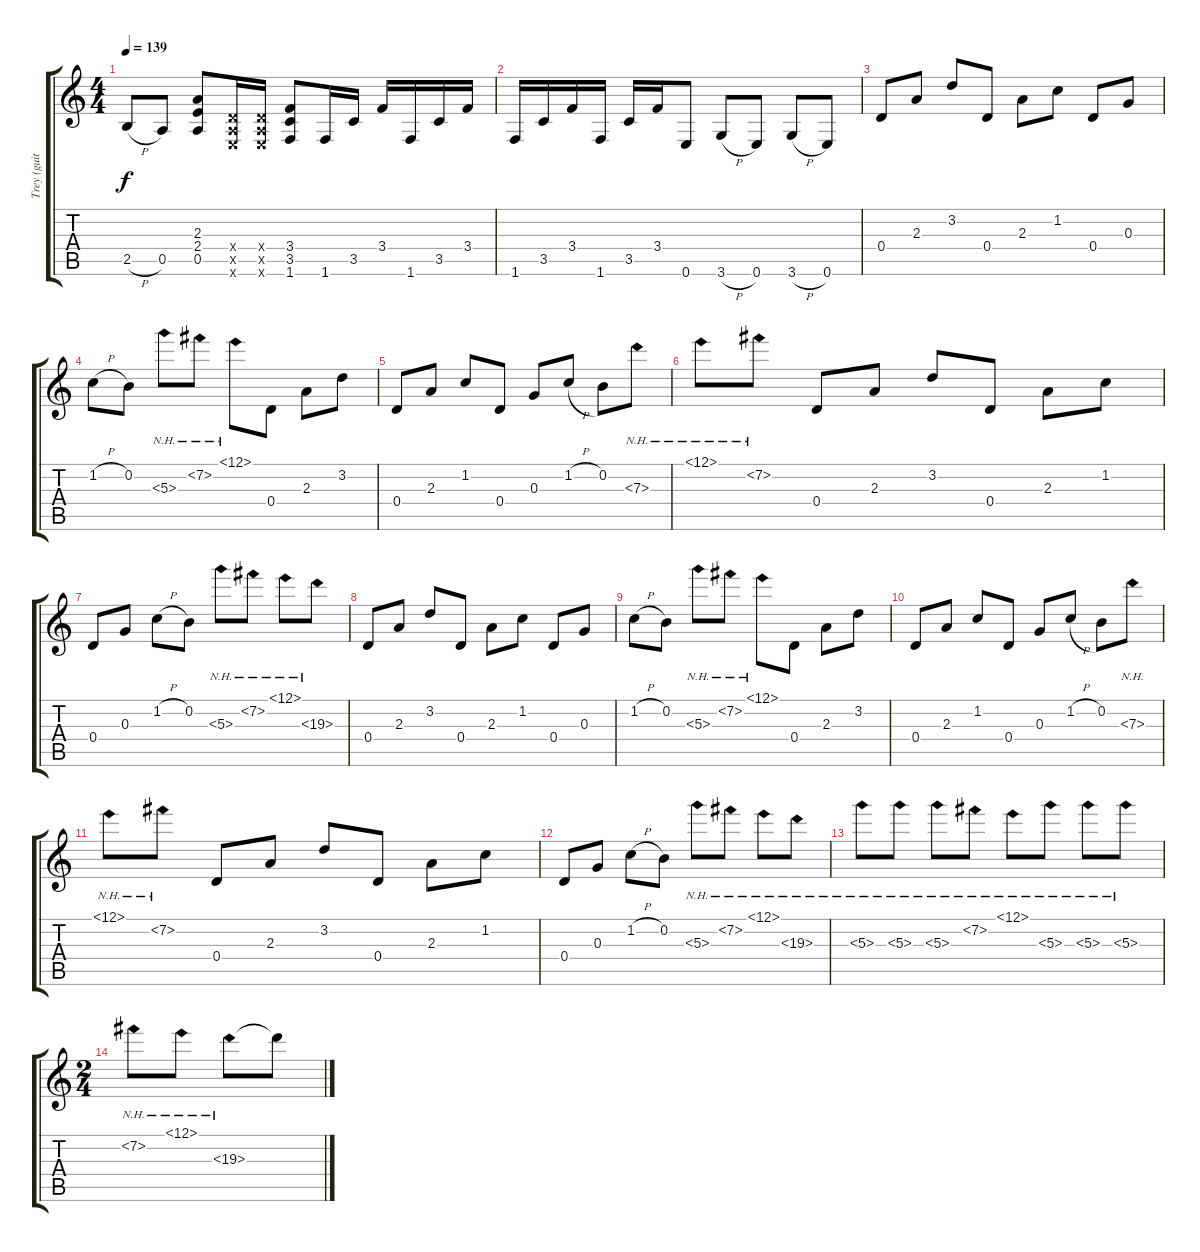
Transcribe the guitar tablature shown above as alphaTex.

\track ("Trey (guitar) vocals" "Trey (guit") {instrument electricguitarmuted}
\staff {score tabs}
\tuning (E4 B3 G3 D3 A2 E2) {hide}
\ts (4 4)
\tempo 139
\clef g2
\ks c
2.5{h}.8{dy f} 0.5.8 (2.3 2.4 0.5).8 (0.4{x} 0.5{x} 0.6{x}).16 (0.4{x} 0.5{x} 0.6{x}).16 (3.4 3.5 1.6).8 1.6.16 3.5.16 3.4.16 1.6.16 3.5.16 3.4.16 |
1.6.16 3.5.16 3.4.16 1.6.16 3.5.16 3.4.16 0.6.8 3.6{h}.8 0.6.8 3.6{h}.8 0.6.8 |
0.4.8 2.3.8 3.2.8 0.4.8 2.3.8 1.2.8 0.4.8 0.3.8 |
1.2{h}.8 0.2.8 5.3{nh}.8 7.2{nh}.8 12.1{nh}.8 0.4.8 2.3.8 3.2.8 |
0.4.8 2.3.8 1.2.8 0.4.8 0.3.8 1.2{h}.8 0.2.8 7.3{nh}.8 |
12.1{nh}.8 7.2{nh}.8 0.4.8 2.3.8 3.2.8 0.4.8 2.3.8 1.2.8 |
0.4.8 0.3.8 1.2{h}.8 0.2.8 5.3{nh}.8 7.2{nh}.8 12.1{nh}.8 19.3{nh}.8 |
0.4.8 2.3.8 3.2.8 0.4.8 2.3.8 1.2.8 0.4.8 0.3.8 |
1.2{h}.8 0.2.8 5.3{nh}.8 7.2{nh}.8 12.1{nh}.8 0.4.8 2.3.8 3.2.8 |
0.4.8 2.3.8 1.2.8 0.4.8 0.3.8 1.2{h}.8 0.2.8 7.3{nh}.8 |
12.1{nh}.8 7.2{nh}.8 0.4.8 2.3.8 3.2.8 0.4.8 2.3.8 1.2.8 |
0.4.8 0.3.8 1.2{h}.8 0.2.8 5.3{nh}.8 7.2{nh}.8 12.1{nh}.8 19.3{nh}.8 |
5.3{nh}.8 5.3{nh}.8 5.3{nh}.8 7.2{nh}.8 12.1{nh}.8 5.3{nh}.8 5.3{nh}.8 5.3{nh}.8 |
\ts (2 4)
7.2{nh}.8 12.1{nh}.8 19.3{nh}.8 19.3{t}.8
